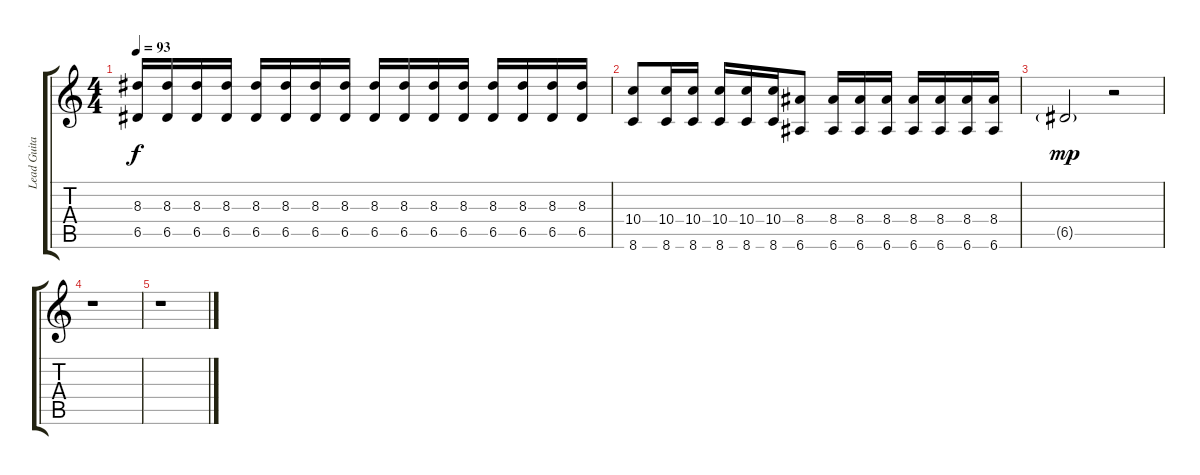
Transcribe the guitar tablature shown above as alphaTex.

\track ("Lead Guitar" "Lead Guita") {instrument overdrivenguitar}
\staff {score tabs}
\tuning (E4 B3 G3 D3 A2 E2) {hide}
\ts (4 4)
\tempo 93
\clef g2
\ks c
(8.3 6.5).16{dy f} (8.3 6.5).16 (8.3 6.5).16 (8.3 6.5).16 (8.3 6.5).16 (8.3 6.5).16 (8.3 6.5).16 (8.3 6.5).16 (8.3 6.5).16 (8.3 6.5).16 (8.3 6.5).16 (8.3 6.5).16 (8.3 6.5).16 (8.3 6.5).16 (8.3 6.5).16 (8.3 6.5).16 |
(10.4 8.6).8 (10.4 8.6).16 (10.4 8.6).16 (10.4 8.6).16 (10.4 8.6).16 (10.4 8.6).16 (8.4 6.6).8 (8.4 6.6).16 (8.4 6.6).16 (8.4 6.6).16 (8.4 6.6).16 (8.4 6.6).16 (8.4 6.6).16 (8.4 6.6).16 |
6.5{g}.2{dy mp volume 0} r.2 |
r.1 |
r.1
